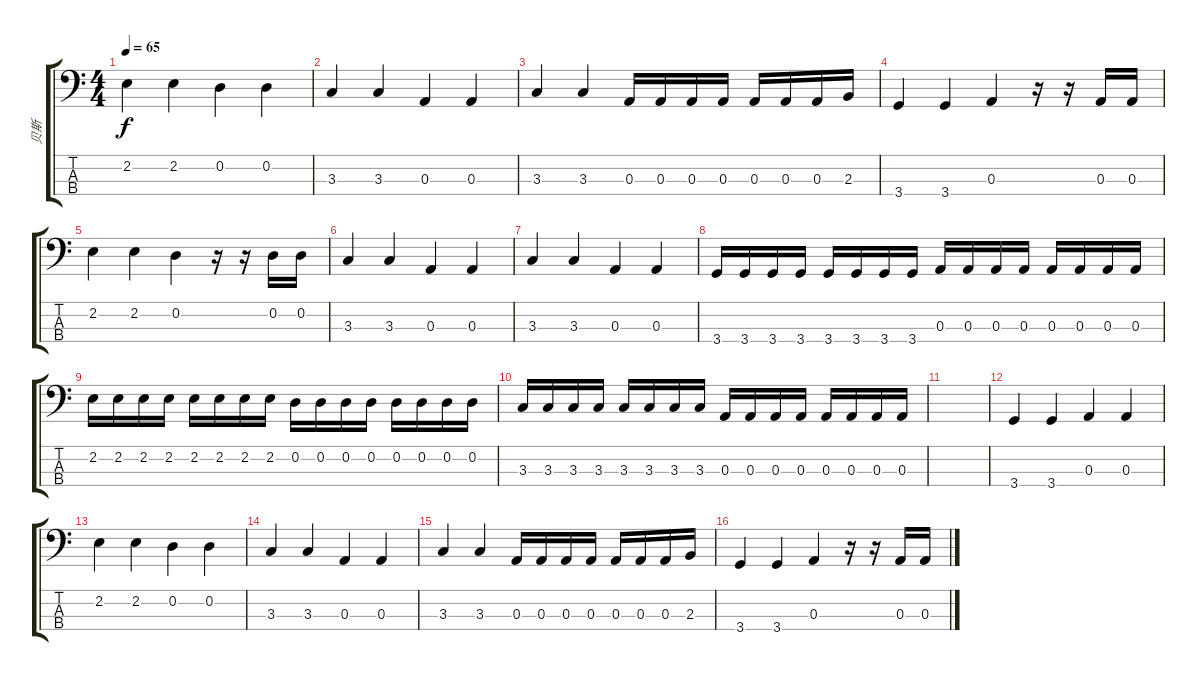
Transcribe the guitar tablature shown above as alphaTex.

\track ("贝斯" "贝斯") {instrument electricbassfinger}
\staff {score tabs}
\tuning (G2 D2 A1 E1) {hide}
\ts (4 4)
\tempo 65
\clef f4
\ks c
2.2.4{dy f} 2.2.4 0.2.4 0.2.4 |
3.3.4 3.3.4 0.3.4 0.3.4 |
3.3.4 3.3.4 0.3.16 0.3.16 0.3.16 0.3.16 0.3.16 0.3.16 0.3.16 2.3.16 |
3.4.4 3.4.4 0.3.4 r.16 r.16 0.3.16 0.3.16 |
2.2.4 2.2.4 0.2.4 r.16 r.16 0.2.16 0.2.16 |
3.3.4 3.3.4 0.3.4 0.3.4 |
3.3.4 3.3.4 0.3.4 0.3.4 |
3.4.16 3.4.16 3.4.16 3.4.16 3.4.16 3.4.16 3.4.16 3.4.16 0.3.16 0.3.16 0.3.16 0.3.16 0.3.16 0.3.16 0.3.16 0.3.16 |
2.2.16 2.2.16 2.2.16 2.2.16 2.2.16 2.2.16 2.2.16 2.2.16 0.2.16 0.2.16 0.2.16 0.2.16 0.2.16 0.2.16 0.2.16 0.2.16 |
3.3.16 3.3.16 3.3.16 3.3.16 3.3.16 3.3.16 3.3.16 3.3.16 0.3.16 0.3.16 0.3.16 0.3.16 0.3.16 0.3.16 0.3.16 0.3.16 |
|
3.4.4 3.4.4 0.3.4 0.3.4 |
2.2.4 2.2.4 0.2.4 0.2.4 |
3.3.4 3.3.4 0.3.4 0.3.4 |
3.3.4 3.3.4 0.3.16 0.3.16 0.3.16 0.3.16 0.3.16 0.3.16 0.3.16 2.3.16 |
3.4.4 3.4.4 0.3.4 r.16 r.16 0.3.16 0.3.16
